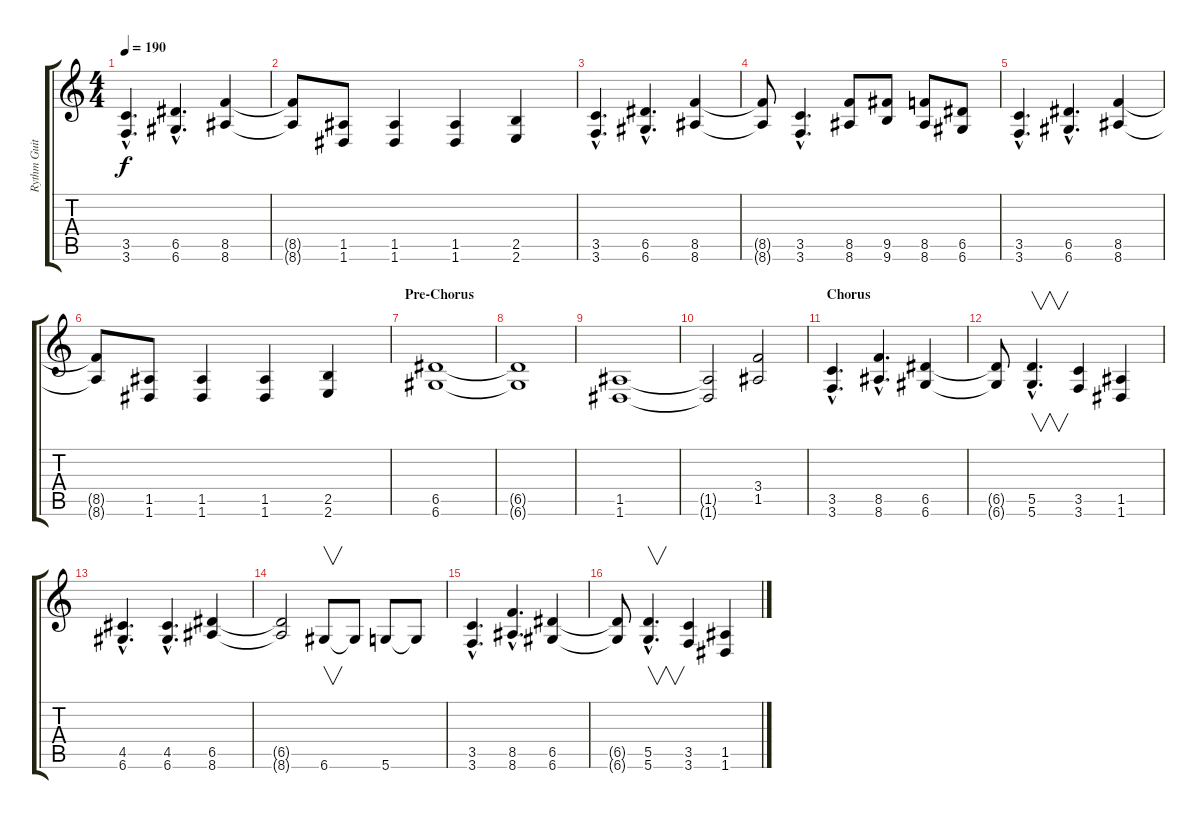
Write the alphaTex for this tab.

\track ("Rythm Guitar" "Rythm Guit") {instrument distortionguitar}
\staff {score tabs}
\tuning (E4 B3 G3 D3 A2 D2) {hide}
\ts (4 4)
\tempo 190
\clef g2
\ks c
(3.5{hac} 3.6{hac}).4{d dy f} (6.5{hac} 6.6{hac}).4{d} (8.5 8.6).4 |
(8.5{t} 8.6{t}).8 (1.5 1.6).8 (1.5 1.6).4 (1.5 1.6).4 (2.5 2.6).4 |
(3.5{hac} 3.6{hac}).4{d} (6.5{hac} 6.6{hac}).4{d} (8.5 8.6).4 |
(8.5{t} 8.6{t}).8 (3.5{hac} 3.6{hac}).4{d} (8.5 8.6).8 (9.5 9.6).8 (8.5 8.6).8 (6.5 6.6).8 |
(3.5{hac} 3.6{hac}).4{d} (6.5{hac} 6.6{hac}).4{d} (8.5 8.6).4 |
(8.5{t} 8.6{t}).8 (1.5 1.6).8 (1.5 1.6).4 (1.5 1.6).4 (2.5 2.6).4 |
\section ("" "Pre-Chorus")
(6.5 6.6).1 |
(6.5{t} 6.6{t}).1 |
(1.5 1.6).1 |
(1.5{t} 1.6{t}).2 (3.4 1.5).2 |
\section ("" "Chorus")
(3.5{hac} 3.6{hac}).4{d} (8.5{hac} 8.6{hac}).4{d} (6.5 6.6).4 |
(6.5{t} 6.6{t}).8 (5.5{hac} 5.6{hac}).4{v d} (3.5 3.6).4 (1.5 1.6).4 |
(4.5{hac} 6.6{hac}).4{d} (4.5{hac} 6.6{hac}).4{d} (6.5 8.6).4 |
(6.5{t} 8.6{t}).2 6.6.8{v} 6.6{t}.8 5.6.8 5.6{t}.8 |
(3.5{hac} 3.6{hac}).4{d} (8.5{hac} 8.6{hac}).4{d} (6.5 6.6).4 |
(6.5{t} 6.6{t}).8 (5.5{hac} 5.6{hac}).4{v d} (3.5 3.6).4 (1.5 1.6).4
